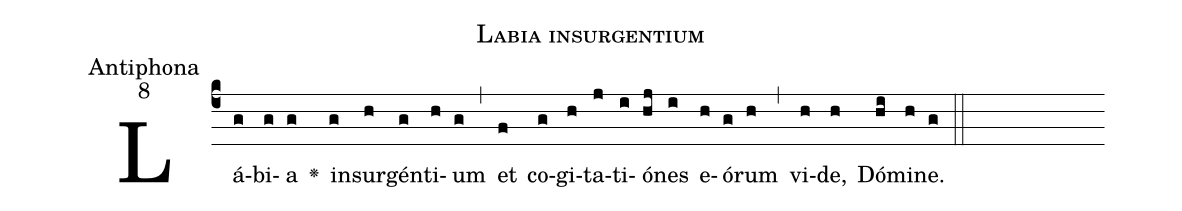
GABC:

name:Labia insurgentium;
office-part:Antiphona;
mode:8;
%%
(c4) Lá(g)bi(g)a(g) <v>\greheightstar</v>() in(g)sur(h)gén(g)ti(h)um(g) (,) et(f) co(g)gi(h)ta(j)ti(i)ó(hj)nes(i) e(h)ó(g)rum(h) (,) vi(h)de,(h) Dó(hi)mi(h)ne.(g) (::)
